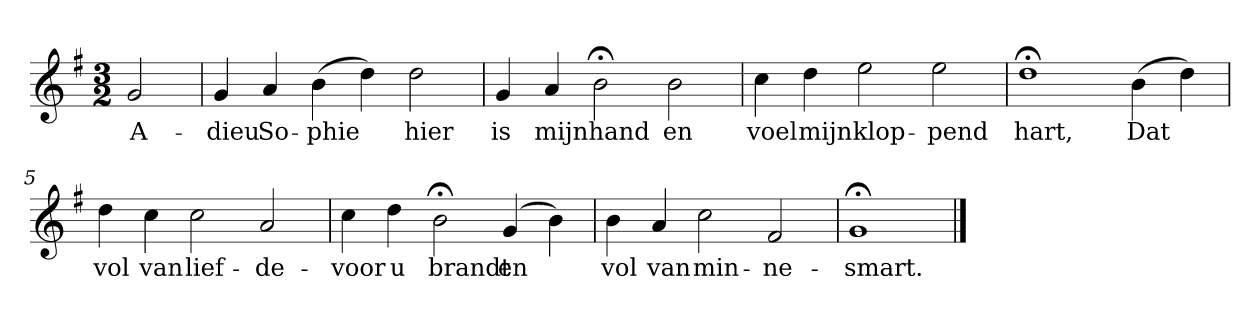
**kern	**text
*part1	*part1
*staff1	*staff1
*k[f#]	*
*G:	*
*M3/2	*
*MM120	*
=	=
2g	A-
=1	=1
4g	-dieu
4a	So-
(4b	-phie
4dd)	.
2dd	hier
=2	=2
4g	is
4a	mijn
2b;<	hand
2b	en
=3	=3
4cc	voel
4dd	mijn
2ee	klop-
2ee	-pend
=4	=4
1dd;<	hart,
(4b	Dat
4dd)	.
=5	=5
4dd	vol
4cc	van
2cc	lief-
2a	-de-
=6	=6
4cc	-voor
4dd	u
2b;<	brandt
(4g	en
4b)	.
=7	=7
4b	vol
4a	van
2cc	min-
2f#	-ne-
=8	=8
1g;<	-smart.
==	==
*-	*-
